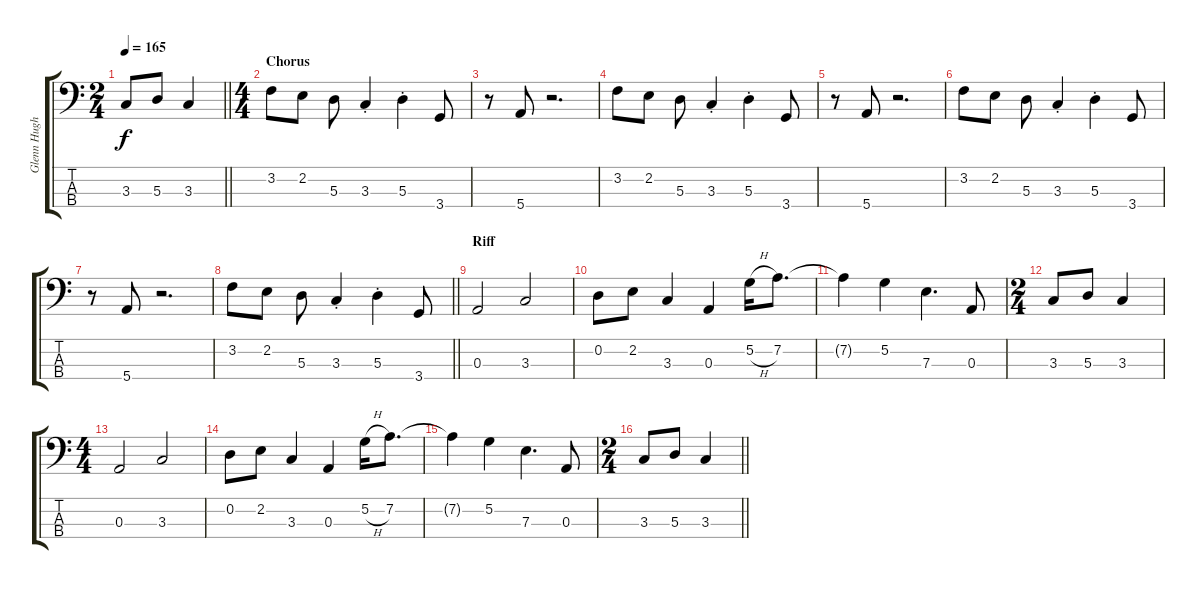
\track ("Glenn Hughes" "Glenn Hugh") {instrument electricbasspick}
\staff {score tabs}
\tuning (G2 D2 A1 E1) {hide}
\ts (2 4)
\tempo 165
\clef f4
\barLineRight lightlight
\ks c
3.3.8{dy f} 5.3.8 3.3.4 |
\ts (4 4)
\section ("" "Chorus")
3.2.8 2.2.8 5.3.8 3.3{st}.4 5.3{st}.4 3.4.8 |
r.8 5.4.8 r.2{d} |
3.2.8 2.2.8 5.3.8 3.3{st}.4 5.3{st}.4 3.4.8 |
r.8 5.4.8 r.2{d} |
3.2.8 2.2.8 5.3.8 3.3{st}.4 5.3{st}.4 3.4.8 |
r.8 5.4.8 r.2{d} |
\barLineRight lightlight
3.2.8 2.2.8 5.3.8 3.3{st}.4 5.3{st}.4 3.4.8 |
\section ("" "Riff")
0.3.2 3.3.2 |
0.2.8 2.2.8 3.3.4 0.3.4 5.2{h}.16 7.2.8{d} |
7.2{t}.4 5.2.4 7.3.4{d} 0.3.8 |
\ts (2 4)
3.3.8 5.3.8 3.3.4 |
\ts (4 4)
0.3.2 3.3.2 |
0.2.8 2.2.8 3.3.4 0.3.4 5.2{h}.16 7.2.8{d} |
7.2{t}.4 5.2.4 7.3.4{d} 0.3.8 |
\ts (2 4)
\barLineRight lightlight
3.3.8 5.3.8 3.3.4
